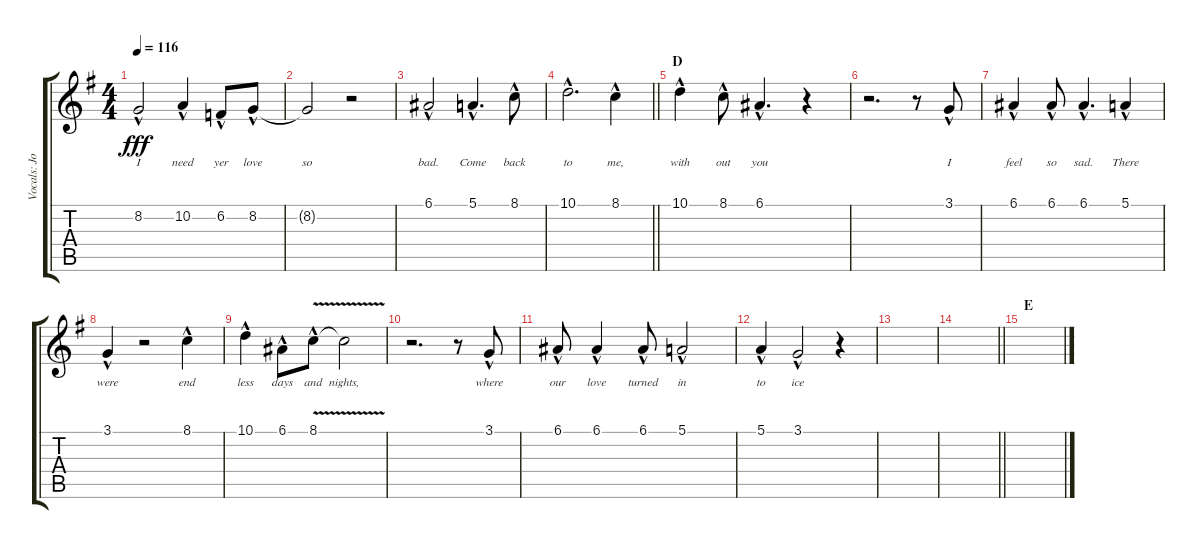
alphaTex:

\track ("Vocals: Johnny" "Vocals: Jo") {instrument lead2sawtooth}
\staff {score tabs}
\tuning (E4 B3 G3 D3 A2 E2) {hide}
\ts (4 4)
\tempo 116
\clef g2
\ks g
8.2{hac}.2{lyrics (0 "I") lyrics (1 "") lyrics (2 "") lyrics (3 "") lyrics (4 "") dy fff} 10.2{hac}.4{lyrics (0 "need") lyrics (1 "") lyrics (2 "") lyrics (3 "") lyrics (4 "")} 6.2{hac}.8{lyrics (0 "yer") lyrics (1 "") lyrics (2 "") lyrics (3 "") lyrics (4 "")} 8.2{hac}.8{lyrics (0 "love") lyrics (1 "") lyrics (2 "") lyrics (3 "") lyrics (4 "")} |
8.2{t}.2{lyrics (0 "so") lyrics (1 "") lyrics (2 "") lyrics (3 "") lyrics (4 "")} r.2 |
6.1{hac}.2{lyrics (0 "bad.") lyrics (1 "") lyrics (2 "") lyrics (3 "") lyrics (4 "")} 5.1{hac}.4{d lyrics (0 "Come") lyrics (1 "") lyrics (2 "") lyrics (3 "") lyrics (4 "")} 8.1{hac}.8{lyrics (0 "back") lyrics (1 "") lyrics (2 "") lyrics (3 "") lyrics (4 "")} |
\barLineRight lightlight
10.1{hac}.2{d lyrics (0 "to") lyrics (1 "") lyrics (2 "") lyrics (3 "") lyrics (4 "")} 8.1{hac}.4{lyrics (0 "me,") lyrics (1 "") lyrics (2 "") lyrics (3 "") lyrics (4 "")} |
\section ("" "D")
10.1{hac}.4{lyrics (0 "with") lyrics (1 "") lyrics (2 "") lyrics (3 "") lyrics (4 "")} 8.1{hac}.8{lyrics (0 "out") lyrics (1 "") lyrics (2 "") lyrics (3 "") lyrics (4 "")} 6.1{hac}.4{d lyrics (0 "you") lyrics (1 "") lyrics (2 "") lyrics (3 "") lyrics (4 "")} r.4 |
r.2{d} r.8 3.1{hac}.8{lyrics (0 "I") lyrics (1 "") lyrics (2 "") lyrics (3 "") lyrics (4 "")} |
6.1{hac}.4{lyrics (0 "feel") lyrics (1 "") lyrics (2 "") lyrics (3 "") lyrics (4 "")} 6.1{hac}.8{lyrics (0 "so") lyrics (1 "") lyrics (2 "") lyrics (3 "") lyrics (4 "")} 6.1{hac}.4{d lyrics (0 "sad.") lyrics (1 "") lyrics (2 "") lyrics (3 "") lyrics (4 "")} 5.1{hac}.4{lyrics (0 "There") lyrics (1 "") lyrics (2 "") lyrics (3 "") lyrics (4 "")} |
3.1{hac}.4{lyrics (0 "were") lyrics (1 "") lyrics (2 "") lyrics (3 "") lyrics (4 "")} r.2 8.1{hac}.4{lyrics (0 "end") lyrics (1 "") lyrics (2 "") lyrics (3 "") lyrics (4 "")} |
10.1{hac}.4{lyrics (0 "less") lyrics (1 "") lyrics (2 "") lyrics (3 "") lyrics (4 "")} 6.1{hac}.8{lyrics (0 "days") lyrics (1 "") lyrics (2 "") lyrics (3 "") lyrics (4 "")} 8.1{v hac}.8{lyrics (0 "and") lyrics (1 "") lyrics (2 "") lyrics (3 "") lyrics (4 "")} 8.1{t}.2{lyrics (0 "nights,") lyrics (1 "") lyrics (2 "") lyrics (3 "") lyrics (4 "")} |
r.2{d} r.8 3.1{hac}.8{lyrics (0 "where") lyrics (1 "") lyrics (2 "") lyrics (3 "") lyrics (4 "")} |
6.1{hac}.8{lyrics (0 "our") lyrics (1 "") lyrics (2 "") lyrics (3 "") lyrics (4 "")} 6.1{hac}.4{lyrics (0 "love") lyrics (1 "") lyrics (2 "") lyrics (3 "") lyrics (4 "")} 6.1{hac}.8{lyrics (0 "turned") lyrics (1 "") lyrics (2 "") lyrics (3 "") lyrics (4 "")} 5.1{hac}.2{lyrics (0 "in") lyrics (1 "") lyrics (2 "") lyrics (3 "") lyrics (4 "")} |
5.1{hac}.4{lyrics (0 "to") lyrics (1 "") lyrics (2 "") lyrics (3 "") lyrics (4 "")} 3.1{hac}.2{lyrics (0 "ice") lyrics (1 "") lyrics (2 "") lyrics (3 "") lyrics (4 "")} r.4 |
|
\barLineRight lightlight
|
\section ("" "E")
